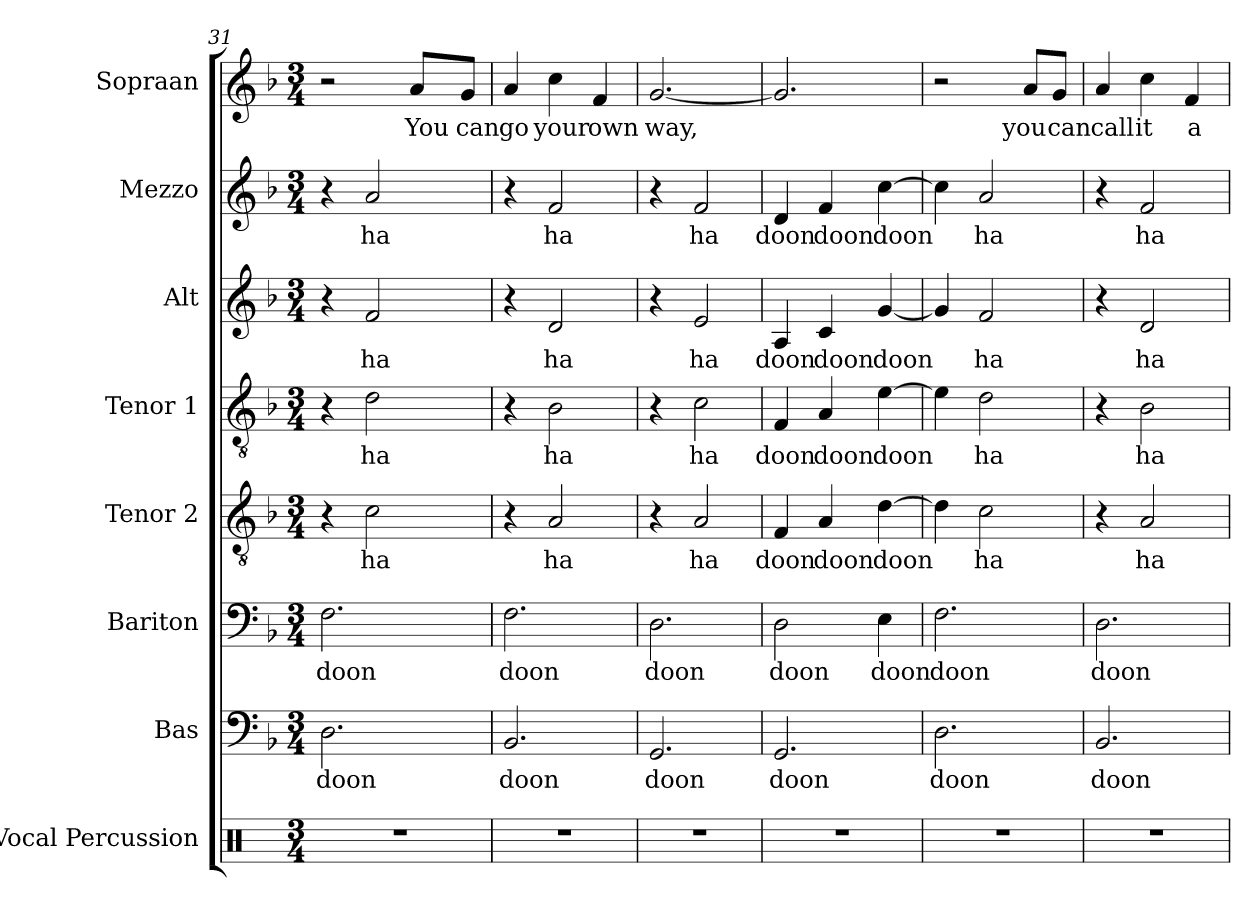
**kern	**kern	**text	**kern	**text	**kern	**text	**kern	**text	**kern	**text	**kern	**text	**kern	**text
*part8	*part7	*part7	*part6	*part6	*part5	*part5	*part4	*part4	*part3	*part3	*part2	*part2	*part1	*part1
*staff8	*staff7	*staff7	*staff6	*staff6	*staff5	*staff5	*staff4	*staff4	*staff3	*staff3	*staff2	*staff2	*staff1	*staff1
*I"Vocal Percussion	*I"Bas	*	*I"Bariton	*	*I"Tenor 2	*	*I"Tenor 1	*	*I"Alt	*	*I"Mezzo	*	*I"Sopraan	*
*I'VP	*I'B.	*	*I'Ba.	*	*I'T.2	*	*I'T.1	*	*I'A.	*	*I'Mz.	*	*I'S.	*
*clefX	*clefF4	*	*clefF4	*	*clefGv2	*	*clefGv2	*	*clefG2	*	*clefG2	*	*clefG2	*
*k[]	*k[b-]	*	*k[b-]	*	*k[b-]	*	*k[b-]	*	*k[b-]	*	*k[b-]	*	*k[b-]	*
*M3/4	*M3/4	*	*M3/4	*	*M3/4	*	*M3/4	*	*M3/4	*	*M3/4	*	*M3/4	*
=31	=31	=31	=31	=31	=31	=31	=31	=31	=31	=31	=31	=31	=31	=31
!	!	!LO:LY:b	!	!LO:LY:b	!	!	!	!	!	!	!	!	!	!
2.r	2.D\	doon	2.F\	doon	4r	.	4r	.	4r	.	4r	.	2r	.
!	!	!	!	!	!	!LO:LY:b	!	!LO:LY:b	!	!LO:LY:b	!	!LO:LY:b	!	!
.	.	.	.	.	2c\	ha	2d\	ha	2f/	ha	2a/	ha	.	.
!	!	!	!	!	!	!	!	!	!	!	!	!	!	!LO:LY:b
.	.	.	.	.	.	.	.	.	.	.	.	.	8a/L	You
!	!	!	!	!	!	!	!	!	!	!	!	!	!	!LO:LY:b
.	.	.	.	.	.	.	.	.	.	.	.	.	8g/J	can
=32	=32	=32	=32	=32	=32	=32	=32	=32	=32	=32	=32	=32	=32	=32
!	!	!LO:LY:b	!	!LO:LY:b	!	!	!	!	!	!	!	!	!	!LO:LY:b
2.r	2.BB-/	doon	2.F\	doon	4r	.	4r	.	4r	.	4r	.	4a/	go
!	!	!	!	!	!	!LO:LY:b	!	!LO:LY:b	!	!LO:LY:b	!	!LO:LY:b	!	!LO:LY:b
.	.	.	.	.	2A/	ha	2B-\	ha	2d/	ha	2f/	ha	4cc\	your
!	!	!	!	!	!	!	!	!	!	!	!	!	!	!LO:LY:b
.	.	.	.	.	.	.	.	.	.	.	.	.	4f/	own
=33	=33	=33	=33	=33	=33	=33	=33	=33	=33	=33	=33	=33	=33	=33
!	!	!LO:LY:b	!	!LO:LY:b	!	!	!	!	!	!	!	!	!	!LO:LY:b
2.r	2.GG/	doon	2.D\	doon	4r	.	4r	.	4r	.	4r	.	[2.g/	way,
!	!	!	!	!	!	!LO:LY:b	!	!LO:LY:b	!	!LO:LY:b	!	!LO:LY:b	!	!
.	.	.	.	.	2A/	ha	2c\	ha	2e/	ha	2f/	ha	.	.
=34	=34	=34	=34	=34	=34	=34	=34	=34	=34	=34	=34	=34	=34	=34
!	!	!LO:LY:b	!	!LO:LY:b	!	!LO:LY:b	!	!LO:LY:b	!	!LO:LY:b	!	!LO:LY:b	!	!
2.r	2.GG/	doon	2D\	doon	4F/	doon	4F/	doon	4A/	doon	4d/	doon	2.g/]	.
!	!	!	!	!	!	!LO:LY:b	!	!LO:LY:b	!	!LO:LY:b	!	!LO:LY:b	!	!
.	.	.	.	.	4A/	doon	4A/	doon	4c/	doon	4f/	doon	.	.
!	!	!	!	!LO:LY:b	!	!LO:LY:b	!	!LO:LY:b	!	!LO:LY:b	!	!LO:LY:b	!	!
.	.	.	4E\	doon	[4d\	doon	[4e\	doon	[4g/	doon	[4cc\	doon	.	.
=35	=35	=35	=35	=35	=35	=35	=35	=35	=35	=35	=35	=35	=35	=35
!	!	!LO:LY:b	!	!LO:LY:b	!	!	!	!	!	!	!	!	!	!
2.r	2.D\	doon	2.F\	doon	4d\]	.	4e\]	.	4g/]	.	4cc\]	.	2r	.
!	!	!	!	!	!	!LO:LY:b	!	!LO:LY:b	!	!LO:LY:b	!	!LO:LY:b	!	!
.	.	.	.	.	2c\	ha	2d\	ha	2f/	ha	2a/	ha	.	.
!	!	!	!	!	!	!	!	!	!	!	!	!	!	!LO:LY:b
.	.	.	.	.	.	.	.	.	.	.	.	.	8a/L	you
!	!	!	!	!	!	!	!	!	!	!	!	!	!	!LO:LY:b
.	.	.	.	.	.	.	.	.	.	.	.	.	8g/J	can
=36	=36	=36	=36	=36	=36	=36	=36	=36	=36	=36	=36	=36	=36	=36
!	!	!LO:LY:b	!	!LO:LY:b	!	!	!	!	!	!	!	!	!	!LO:LY:b
2.r	2.BB-/	doon	2.D\	doon	4r	.	4r	.	4r	.	4r	.	4a/	call
!	!	!	!	!	!	!LO:LY:b	!	!LO:LY:b	!	!LO:LY:b	!	!LO:LY:b	!	!LO:LY:b
.	.	.	.	.	2A/	ha	2B-\	ha	2d/	ha	2f/	ha	4cc\	it
!	!	!	!	!	!	!	!	!	!	!	!	!	!	!LO:LY:b
.	.	.	.	.	.	.	.	.	.	.	.	.	4f/	a-
=	=	=	=	=	=	=	=	=	=	=	=	=	=	=
*-	*-	*-	*-	*-	*-	*-	*-	*-	*-	*-	*-	*-	*-	*-
